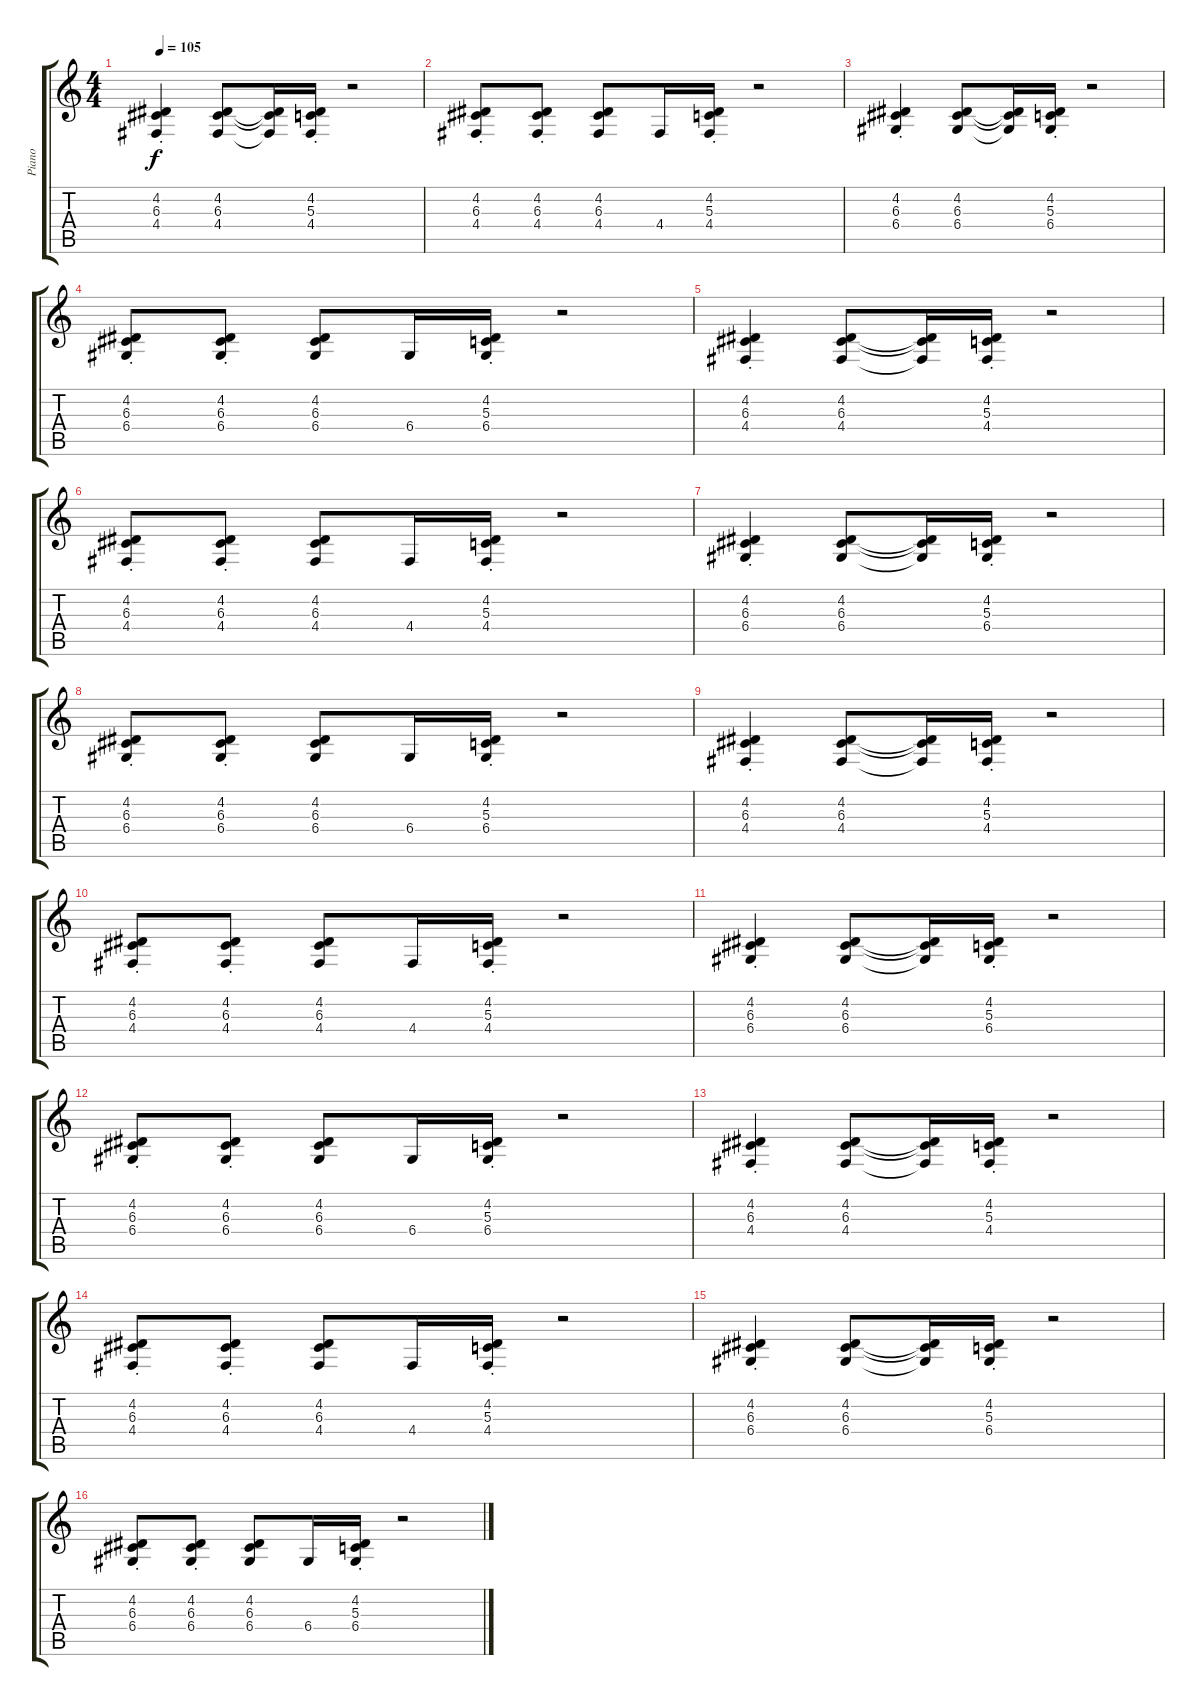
\track ("Piano" "Piano") {instrument honkytonkpiano}
\staff {score tabs}
\tuning (E4 B3 G3 D3 A2 E2) {hide}
\ts (4 4)
\tempo 105
\clef g2
\ks c
(4.2{st} 6.3{st} 4.4{st}).4{dy f instrument honkytonkpiano} (4.2 6.3 4.4).8 (4.2{t} 6.3{t} 4.4{t}).16 (4.2{st} 5.3{st} 4.4{st}).16 r.2 |
(4.2{st} 6.3{st} 4.4{st}).8 (4.2{st} 6.3{st} 4.4{st}).8 (4.2 6.3 4.4).8 4.4.16 (4.2{st} 5.3{st} 4.4{st}).16 r.2 |
(4.2{st} 6.3{st} 6.4).4 (4.2 6.3 6.4).8 (4.2{t} 6.3{t} 6.4{t}).16 (4.2{st} 5.3{st} 6.4{st}).16 r.2 |
(4.2{st} 6.3{st} 6.4{st}).8 (4.2{st} 6.3{st} 6.4{st}).8 (4.2 6.3 6.4).8 6.4.16 (4.2{st} 5.3{st} 6.4{st}).16 r.2 |
(4.2{st} 6.3{st} 4.4{st}).4 (4.2 6.3 4.4).8 (4.2{t} 6.3{t} 4.4{t}).16 (4.2{st} 5.3{st} 4.4{st}).16 r.2 |
(4.2{st} 6.3{st} 4.4{st}).8 (4.2{st} 6.3{st} 4.4{st}).8 (4.2 6.3 4.4).8 4.4.16 (4.2{st} 5.3{st} 4.4{st}).16 r.2 |
(4.2{st} 6.3{st} 6.4).4 (4.2 6.3 6.4).8 (4.2{t} 6.3{t} 6.4{t}).16 (4.2{st} 5.3{st} 6.4{st}).16 r.2 |
(4.2{st} 6.3{st} 6.4{st}).8 (4.2{st} 6.3{st} 6.4{st}).8 (4.2 6.3 6.4).8 6.4.16 (4.2{st} 5.3{st} 6.4{st}).16 r.2 |
(4.2{st} 6.3{st} 4.4{st}).4 (4.2 6.3 4.4).8 (4.2{t} 6.3{t} 4.4{t}).16 (4.2{st} 5.3{st} 4.4{st}).16 r.2 |
(4.2{st} 6.3{st} 4.4{st}).8 (4.2{st} 6.3{st} 4.4{st}).8 (4.2 6.3 4.4).8 4.4.16 (4.2{st} 5.3{st} 4.4{st}).16 r.2 |
(4.2{st} 6.3{st} 6.4).4 (4.2 6.3 6.4).8 (4.2{t} 6.3{t} 6.4{t}).16 (4.2{st} 5.3{st} 6.4{st}).16 r.2 |
(4.2{st} 6.3{st} 6.4{st}).8 (4.2{st} 6.3{st} 6.4{st}).8 (4.2 6.3 6.4).8 6.4.16 (4.2{st} 5.3{st} 6.4{st}).16 r.2 |
(4.2{st} 6.3{st} 4.4{st}).4 (4.2 6.3 4.4).8 (4.2{t} 6.3{t} 4.4{t}).16 (4.2{st} 5.3{st} 4.4{st}).16 r.2 |
(4.2{st} 6.3{st} 4.4{st}).8 (4.2{st} 6.3{st} 4.4{st}).8 (4.2 6.3 4.4).8 4.4.16 (4.2{st} 5.3{st} 4.4{st}).16 r.2 |
(4.2{st} 6.3{st} 6.4).4 (4.2 6.3 6.4).8 (4.2{t} 6.3{t} 6.4{t}).16 (4.2{st} 5.3{st} 6.4{st}).16 r.2 |
(4.2{st} 6.3{st} 6.4{st}).8 (4.2{st} 6.3{st} 6.4{st}).8 (4.2 6.3 6.4).8 6.4.16 (4.2{st} 5.3{st} 6.4{st}).16 r.2
